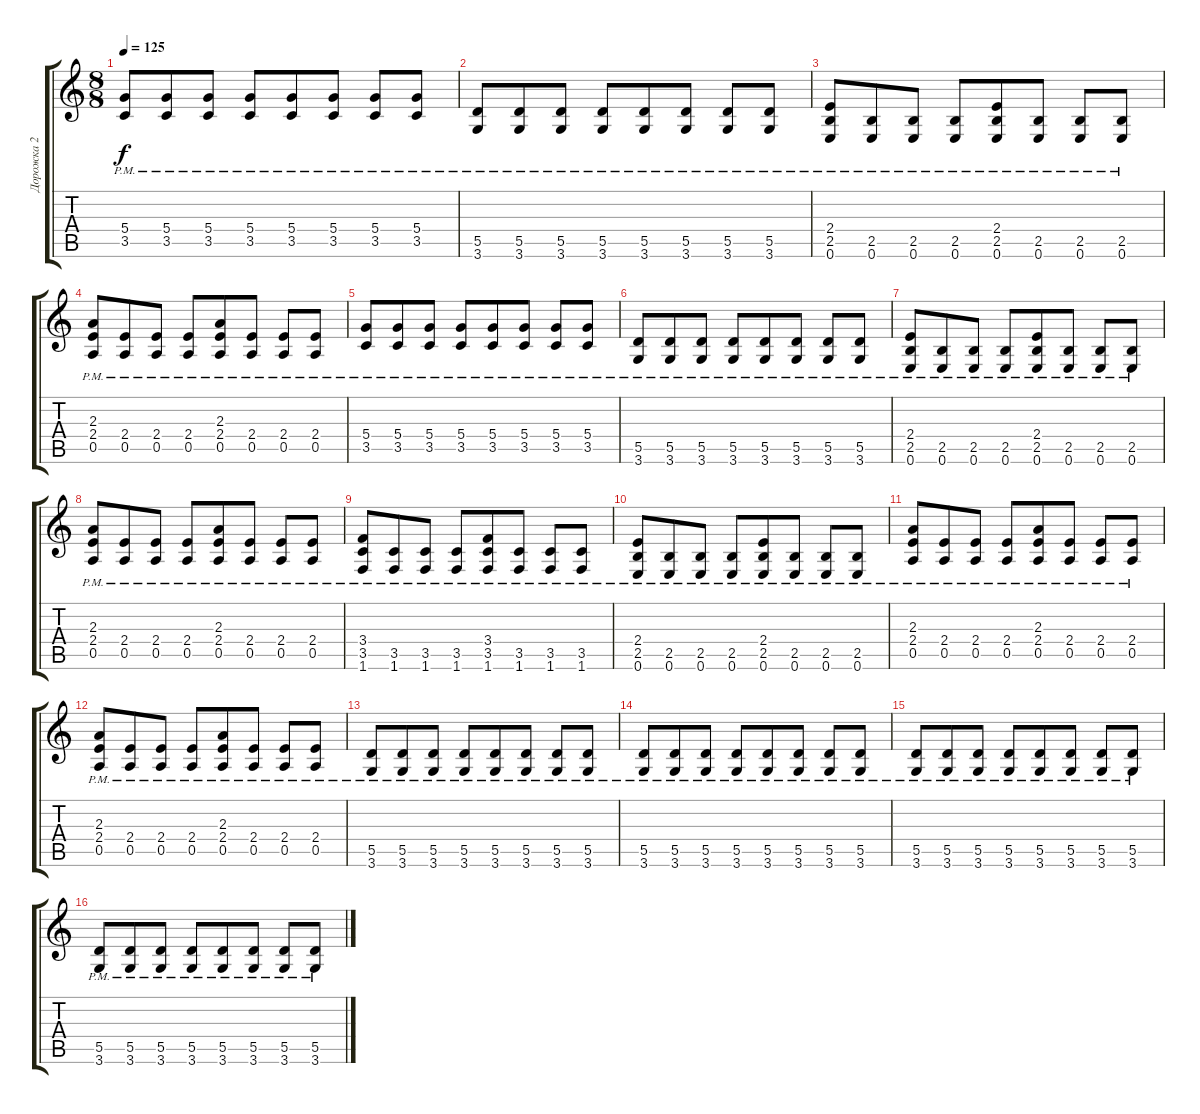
\track ("Дорожка 2" "Дорожка 2") {instrument acousticguitarnylon}
\staff {score tabs}
\tuning (E4 B3 G3 D3 A2 E2) {hide}
\ts (8 8)
\tempo 125
\clef g2
\ks c
(5.4{pm} 3.5{pm}).8{dy f} (5.4{pm} 3.5{pm}).8 (5.4{pm} 3.5{pm}).8 (5.4{pm} 3.5{pm}).8 (5.4{pm} 3.5{pm}).8 (5.4{pm} 3.5{pm}).8 (5.4{pm} 3.5{pm}).8 (5.4{pm} 3.5{pm}).8 |
(5.5{pm} 3.6{pm}).8 (5.5{pm} 3.6{pm}).8 (5.5{pm} 3.6{pm}).8 (5.5{pm} 3.6{pm}).8 (5.5{pm} 3.6{pm}).8 (5.5{pm} 3.6{pm}).8 (5.5{pm} 3.6{pm}).8 (5.5{pm} 3.6{pm}).8 |
(2.4{pm} 2.5{pm} 0.6{pm}).8 (2.5{pm} 0.6{pm}).8 (2.5{pm} 0.6{pm}).8 (2.5{pm} 0.6{pm}).8 (2.4{pm} 2.5{pm} 0.6{pm}).8 (2.5{pm} 0.6{pm}).8 (2.5{pm} 0.6{pm}).8 (2.5{pm} 0.6{pm}).8 |
(2.3{pm} 2.4{pm} 0.5{pm}).8 (2.4{pm} 0.5{pm}).8 (2.4{pm} 0.5{pm}).8 (2.4{pm} 0.5{pm}).8 (2.3{pm} 2.4{pm} 0.5{pm}).8 (2.4{pm} 0.5{pm}).8 (2.4{pm} 0.5{pm}).8 (2.4{pm} 0.5{pm}).8 |
(5.4{pm} 3.5{pm}).8 (5.4{pm} 3.5{pm}).8 (5.4{pm} 3.5{pm}).8 (5.4{pm} 3.5{pm}).8 (5.4{pm} 3.5{pm}).8 (5.4{pm} 3.5{pm}).8 (5.4{pm} 3.5{pm}).8 (5.4{pm} 3.5{pm}).8 |
(5.5{pm} 3.6{pm}).8 (5.5{pm} 3.6{pm}).8 (5.5{pm} 3.6{pm}).8 (5.5{pm} 3.6{pm}).8 (5.5{pm} 3.6{pm}).8 (5.5{pm} 3.6{pm}).8 (5.5{pm} 3.6{pm}).8 (5.5{pm} 3.6{pm}).8 |
(2.4{pm} 2.5{pm} 0.6{pm}).8 (2.5{pm} 0.6{pm}).8 (2.5{pm} 0.6{pm}).8 (2.5{pm} 0.6{pm}).8 (2.4{pm} 2.5{pm} 0.6{pm}).8 (2.5{pm} 0.6{pm}).8 (2.5{pm} 0.6{pm}).8 (2.5{pm} 0.6{pm}).8 |
(2.3{pm} 2.4{pm} 0.5{pm}).8 (2.4{pm} 0.5{pm}).8 (2.4{pm} 0.5{pm}).8 (2.4{pm} 0.5{pm}).8 (2.3{pm} 2.4{pm} 0.5{pm}).8 (2.4{pm} 0.5{pm}).8 (2.4{pm} 0.5{pm}).8 (2.4{pm} 0.5{pm}).8 |
(3.4 3.5{pm} 1.6{pm}).8 (3.5{pm} 1.6{pm}).8 (3.5{pm} 1.6{pm}).8 (3.5{pm} 1.6{pm}).8 (3.4 3.5{pm} 1.6{pm}).8 (3.5{pm} 1.6{pm}).8 (3.5{pm} 1.6{pm}).8 (3.5{pm} 1.6{pm}).8 |
(2.4{pm} 2.5{pm} 0.6{pm}).8 (2.5{pm} 0.6{pm}).8 (2.5{pm} 0.6{pm}).8 (2.5{pm} 0.6{pm}).8 (2.4{pm} 2.5{pm} 0.6{pm}).8 (2.5{pm} 0.6{pm}).8 (2.5{pm} 0.6{pm}).8 (2.5{pm} 0.6{pm}).8 |
(2.3{pm} 2.4{pm} 0.5{pm}).8 (2.4{pm} 0.5{pm}).8 (2.4{pm} 0.5{pm}).8 (2.4{pm} 0.5{pm}).8 (2.3{pm} 2.4{pm} 0.5{pm}).8 (2.4{pm} 0.5{pm}).8 (2.4{pm} 0.5{pm}).8 (2.4{pm} 0.5{pm}).8 |
(2.3{pm} 2.4{pm} 0.5{pm}).8 (2.4{pm} 0.5{pm}).8 (2.4{pm} 0.5{pm}).8 (2.4{pm} 0.5{pm}).8 (2.3{pm} 2.4{pm} 0.5{pm}).8 (2.4{pm} 0.5{pm}).8 (2.4{pm} 0.5{pm}).8 (2.4{pm} 0.5{pm}).8 |
(5.5{pm} 3.6{pm}).8 (5.5{pm} 3.6{pm}).8 (5.5{pm} 3.6{pm}).8 (5.5{pm} 3.6{pm}).8 (5.5{pm} 3.6{pm}).8 (5.5{pm} 3.6{pm}).8 (5.5{pm} 3.6{pm}).8 (5.5{pm} 3.6{pm}).8 |
(5.5{pm} 3.6{pm}).8 (5.5{pm} 3.6{pm}).8 (5.5{pm} 3.6{pm}).8 (5.5{pm} 3.6{pm}).8 (5.5{pm} 3.6{pm}).8 (5.5{pm} 3.6{pm}).8 (5.5{pm} 3.6{pm}).8 (5.5{pm} 3.6{pm}).8 |
(5.5{pm} 3.6{pm}).8 (5.5{pm} 3.6{pm}).8 (5.5{pm} 3.6{pm}).8 (5.5{pm} 3.6{pm}).8 (5.5{pm} 3.6{pm}).8 (5.5{pm} 3.6{pm}).8 (5.5{pm} 3.6{pm}).8 (5.5{pm} 3.6{pm}).8 |
(5.5{pm} 3.6{pm}).8 (5.5{pm} 3.6{pm}).8 (5.5{pm} 3.6{pm}).8 (5.5{pm} 3.6{pm}).8 (5.5{pm} 3.6{pm}).8 (5.5{pm} 3.6{pm}).8 (5.5{pm} 3.6{pm}).8 (5.5{pm} 3.6{pm}).8
